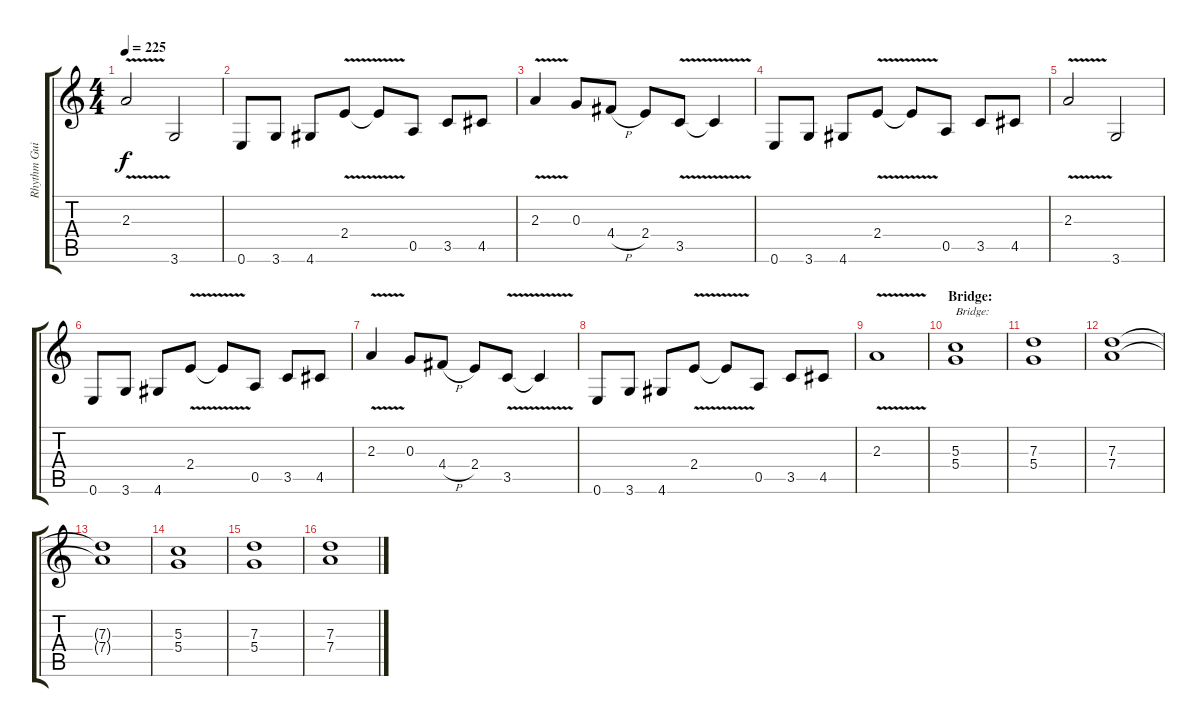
\track ("Rhythm Guitar 1" "Rhythm Gui") {instrument distortionguitar}
\staff {score tabs}
\tuning (E4 B3 G3 D3 A2 E2) {hide}
\ts (4 4)
\tempo 225
\clef g2
\ks c
2.3{v}.2{dy f} 3.6.2 |
0.6.8 3.6.8 4.6.8 2.4{v}.8 2.4{t}.8 0.5.8 3.5.8 4.5.8 |
2.3{v}.4 0.3.8 4.4{h}.8 2.4.8 3.5{v}.8 3.5{t}.4 |
0.6.8 3.6.8 4.6.8 2.4{v}.8 2.4{t}.8 0.5.8 3.5.8 4.5.8 |
2.3{v}.2 3.6.2 |
0.6.8 3.6.8 4.6.8 2.4{v}.8 2.4{t}.8 0.5.8 3.5.8 4.5.8 |
2.3{v}.4 0.3.8 4.4{h}.8 2.4.8 3.5{v}.8 3.5{t}.4 |
0.6.8 3.6.8 4.6.8 2.4{v}.8 2.4{t}.8 0.5.8 3.5.8 4.5.8 |
2.3{v}.1 |
\section ("" "Bridge:")
(5.3 5.4).1{txt "Bridge:"} |
(7.3 5.4).1 |
(7.3 7.4).1 |
(7.3{t} 7.4{t}).1 |
(5.3 5.4).1 |
(7.3 5.4).1 |
(7.3 7.4).1
